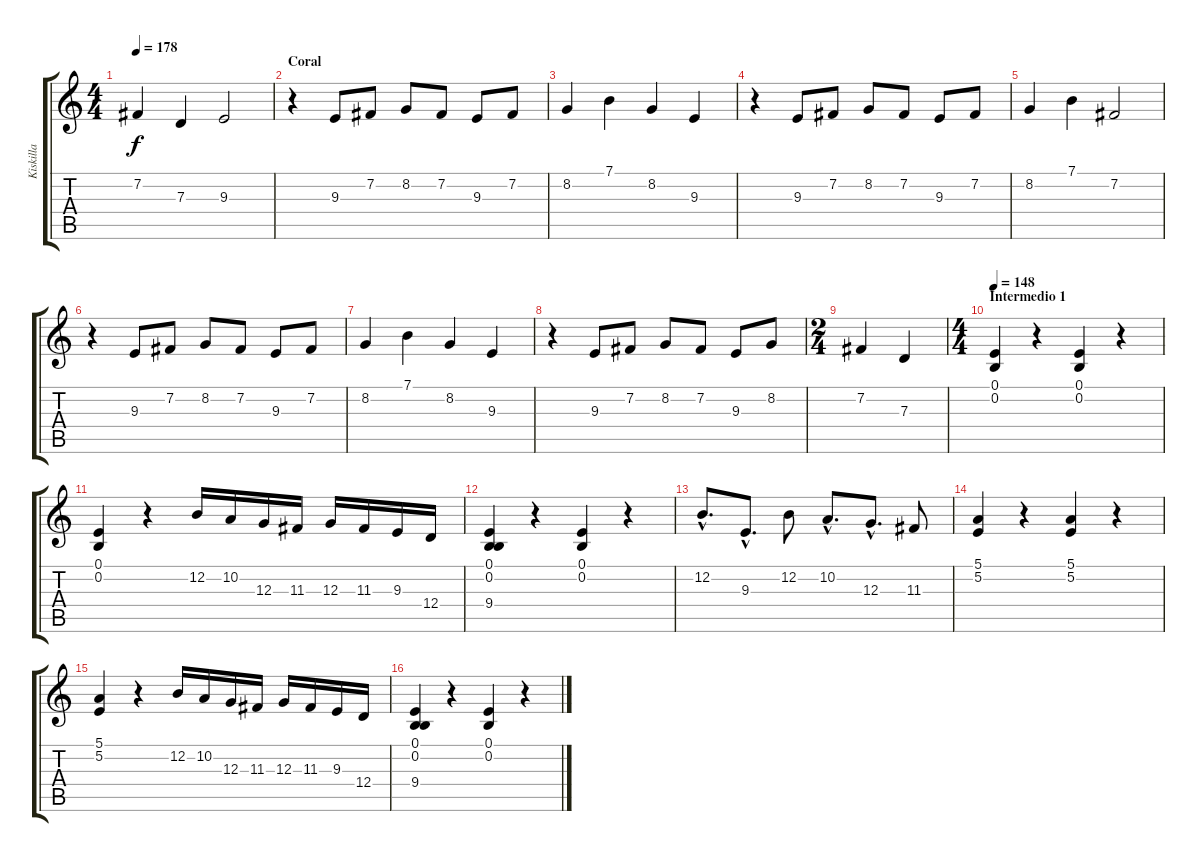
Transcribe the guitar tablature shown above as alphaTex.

\track ("Kiskilla" "Kiskilla") {instrument acousticgrandpiano}
\staff {score tabs}
\tuning (E4 B3 G3 D3 A2 E2) {hide}
\ts (4 4)
\tempo 178
\clef g2
\ks c
7.2.4{dy f} 7.3.4 9.3.2 |
\section ("" "Coral")
r.4 9.3.8 7.2.8 8.2.8 7.2.8 9.3.8 7.2.8 |
8.2.4 7.1.4 8.2.4 9.3.4 |
r.4 9.3.8 7.2.8 8.2.8 7.2.8 9.3.8 7.2.8 |
8.2.4 7.1.4 7.2.2 |
r.4 9.3.8 7.2.8 8.2.8 7.2.8 9.3.8 7.2.8 |
8.2.4 7.1.4 8.2.4 9.3.4 |
r.4 9.3.8 7.2.8 8.2.8 7.2.8 9.3.8 8.2.8 |
\ts (2 4)
7.2.4 7.3.4 |
\ts (4 4)
\section ("" "Intermedio 1")
\tempo 148
(0.1 0.2).4{volume 16 instrument harpsichord} r.4 (0.1 0.2).4 r.4 |
(0.1 0.2).4 r.4 12.2.16 10.2.16 12.3.16 11.3.16 12.3.16 11.3.16 9.3.16 12.4.16 |
(0.1 0.2 9.4).4 r.4 (0.1 0.2).4 r.4 |
12.2{hac}.8{d} 9.3{hac}.8{d} 12.2.8 10.2{hac}.8{d} 12.3{hac}.8{d} 11.3.8 |
(5.1 5.2).4 r.4 (5.1 5.2).4 r.4 |
(5.1 5.2).4 r.4 12.2.16 10.2.16 12.3.16 11.3.16 12.3.16 11.3.16 9.3.16 12.4.16 |
(0.1 0.2 9.4).4 r.4 (0.1 0.2).4 r.4
